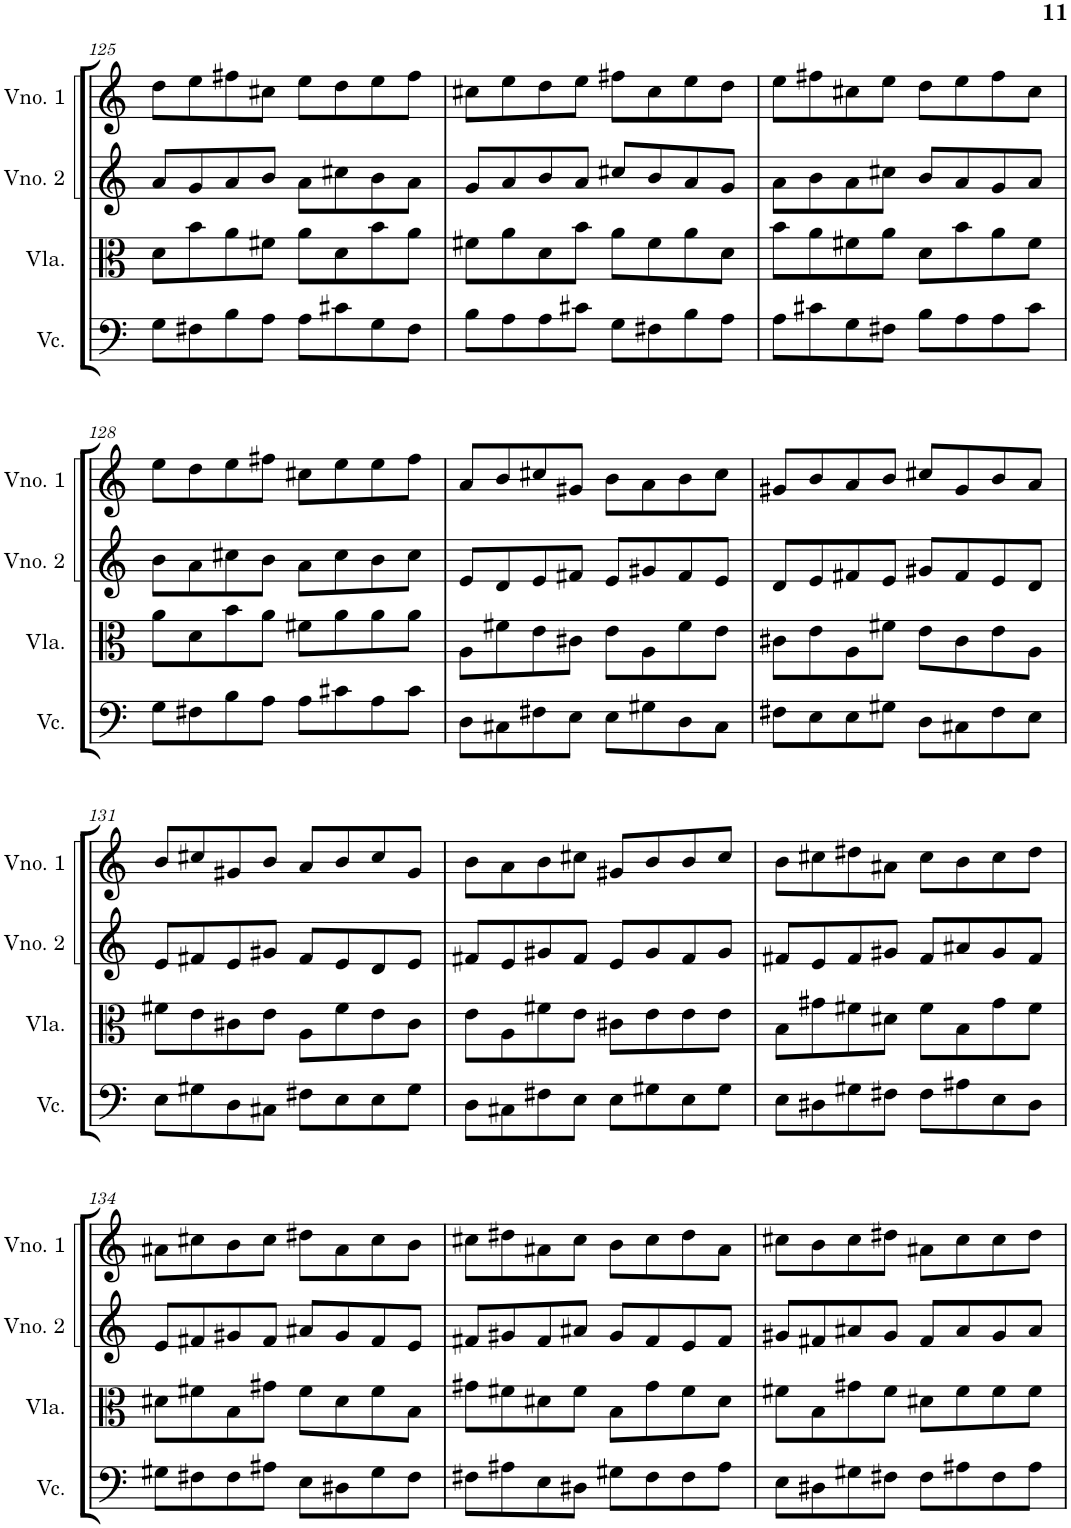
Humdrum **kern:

**kern	**kern	**kern	**kern
*part4	*part3	*part2	*part1
*staff4	*staff3	*staff2	*staff1
*I"Violoncelo	*I"Viola	*I"Violino 2	*I"Violino 1
*I'Vc.	*I'Vla.	*I'Vno. 2	*I'Vno. 1
!!LO:PB:g=z
*clefF4	*clefC3	*clefG2	*clefG2
*k[]	*k[]	*k[]	*k[]
*M4/4	*M4/4	*M4/4	*M4/4
=125	=125	=125	=125
8G\L	8d\L	8a/L	8dd\L
8F#X\	8b\	8g/	8ee\
8B\	8a\	8a/	8ff#X\
8A\J	8f#X\J	8b/J	8cc#X\J
8A\L	8a\L	8a\L	8ee\L
8c#X\	8d\	8cc#X\	8dd\
8G\	8b\	8b\	8ee\
8F#\J	8a\J	8a\J	8ff#\J
=126	=126	=126	=126
8B\L	8f#X\L	8g/L	8cc#X\L
8A\	8a\	8a/	8ee\
8A\	8d\	8b/	8dd\
8c#X\J	8b\J	8a/J	8ee\J
8G\L	8a\L	8cc#X/L	8ff#X\L
8F#X\	8f#\	8b/	8cc#\
8B\	8a\	8a/	8ee\
8A\J	8d\J	8g/J	8dd\J
=127	=127	=127	=127
8A\L	8b\L	8a\L	8ee\L
8c#X\	8a\	8b\	8ff#X\
8G\	8f#X\	8a\	8cc#X\
8F#X\J	8a\J	8cc#X\J	8ee\J
8B\L	8d\L	8b/L	8dd\L
8A\	8b\	8a/	8ee\
8A\	8a\	8g/	8ff#\
8c#\J	8f#\J	8a/J	8cc#\J
!!LO:LB:g=z
=128	=128	=128	=128
8G\L	8a\L	8b\L	8ee\L
8F#X\	8d\	8a\	8dd\
8B\	8b\	8cc#X\	8ee\
8A\J	8a\J	8b\J	8ff#X\J
8A\L	8f#X\L	8a\L	8cc#X\L
8c#X\	8a\	8cc#\	8ee\
8A\	8a\	8b\	8ee\
8c#\J	8a\J	8cc#\J	8ff#\J
=129	=129	=129	=129
8D\L	8A\L	8e/L	8a/L
8C#X\	8f#X\	8d/	8b/
8F#X\	8e\	8e/	8cc#X/
8E\J	8c#X\J	8f#X/J	8g#X/J
8E\L	8e\L	8e/L	8b\L
8G#X\	8A\	8g#X/	8a\
8D\	8f#\	8f#/	8b\
8C#\J	8e\J	8e/J	8cc#\J
=130	=130	=130	=130
8F#X\L	8c#X\L	8d/L	8g#X/L
8E\	8e\	8e/	8b/
8E\	8A\	8f#X/	8a/
8G#X\J	8f#X\J	8e/J	8b/J
8D\L	8e\L	8g#X/L	8cc#X/L
8C#X\	8c#\	8f#/	8g#/
8F#\	8e\	8e/	8b/
8E\J	8A\J	8d/J	8a/J
!!LO:LB:g=z
=131	=131	=131	=131
8E\L	8f#X\L	8e/L	8b/L
8G#X\	8e\	8f#X/	8cc#X/
8D\	8c#X\	8e/	8g#X/
8C#X\J	8e\J	8g#X/J	8b/J
8F#X\L	8A\L	8f#/L	8a/L
8E\	8f#\	8e/	8b/
8E\	8e\	8d/	8cc#/
8G#\J	8c#\J	8e/J	8g#/J
=132	=132	=132	=132
8D\L	8e\L	8f#X/L	8b\L
8C#X\	8A\	8e/	8a\
8F#X\	8f#X\	8g#X/	8b\
8E\J	8e\J	8f#/J	8cc#X\J
8E\L	8c#X\L	8e/L	8g#X/L
8G#X\	8e\	8g#/	8b/
8E\	8e\	8f#/	8b/
8G#\J	8e\J	8g#/J	8cc#/J
=133	=133	=133	=133
8E\L	8B\L	8f#X/L	8b\L
8D#X\	8g#X\	8e/	8cc#X\
8G#X\	8f#X\	8f#/	8dd#X\
8F#X\J	8d#X\J	8g#X/J	8a#X\J
8F#\L	8f#\L	8f#/L	8cc#\L
8A#X\	8B\	8a#X/	8b\
8E\	8g#\	8g#/	8cc#\
8D#\J	8f#\J	8f#/J	8dd#\J
!!LO:LB:g=z
=134	=134	=134	=134
8G#X\L	8d#X\L	8e/L	8a#X\L
8F#X\	8f#X\	8f#X/	8cc#X\
8F#\	8B\	8g#X/	8b\
8A#X\J	8g#X\J	8f#/J	8cc#\J
8E\L	8f#\L	8a#X/L	8dd#X\L
8D#X\	8d#\	8g#/	8a#\
8G#\	8f#\	8f#/	8cc#\
8F#\J	8B\J	8e/J	8b\J
=135	=135	=135	=135
8F#X\L	8g#X\L	8f#X/L	8cc#X\L
8A#X\	8f#X\	8g#X/	8dd#X\
8E\	8d#X\	8f#/	8a#X\
8D#X\J	8f#\J	8a#X/J	8cc#\J
8G#X\L	8B\L	8g#/L	8b\L
8F#\	8g#\	8f#/	8cc#\
8F#\	8f#\	8e/	8dd#\
8A#\J	8d#\J	8f#/J	8a#\J
=136	=136	=136	=136
8E\L	8f#X\L	8g#X/L	8cc#X\L
8D#X\	8B\	8f#X/	8b\
8G#X\	8g#X\	8a#X/	8cc#\
8F#X\J	8f#\J	8g#/J	8dd#X\J
8F#\L	8d#X\L	8f#/L	8a#X\L
8A#X\	8f#\	8a#/	8cc#\
8F#\	8f#\	8g#/	8cc#\
8A#\J	8f#\J	8a#/J	8dd#\J
=	=	=	=
*-	*-	*-	*-
